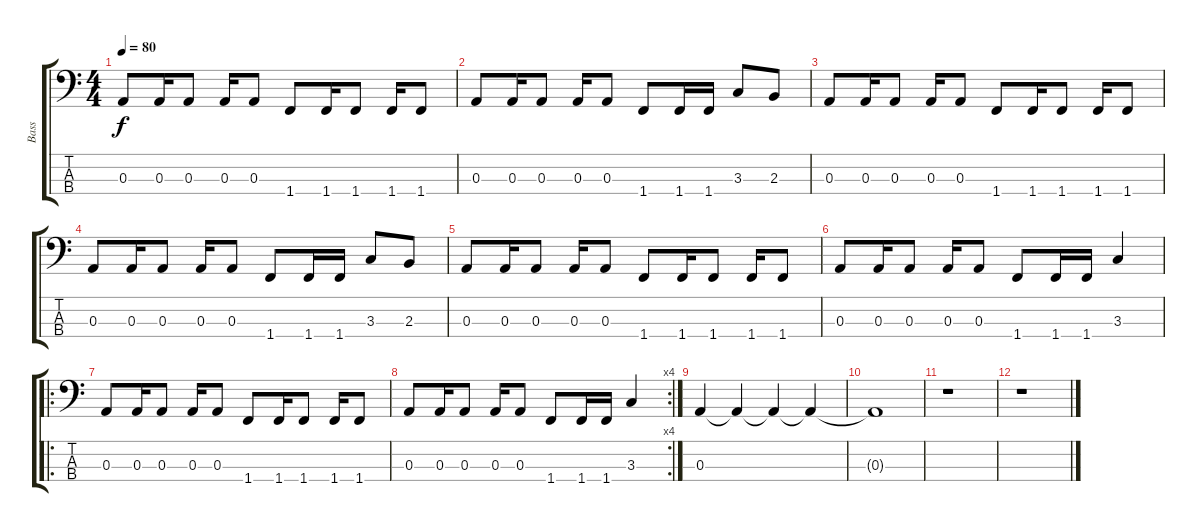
\track ("Bass" "Bass") {instrument electricbassfinger}
\staff {score tabs}
\tuning (G2 D2 A1 E1) {hide}
\ts (4 4)
\tempo 80
\clef f4
\ks c
0.3.8{dy f} 0.3.16 0.3.8 0.3.16 0.3.8 1.4.8 1.4.16 1.4.8 1.4.16 1.4.8 |
0.3.8 0.3.16 0.3.8 0.3.16 0.3.8 1.4.8 1.4.16 1.4.16 3.3.8 2.3.8 |
0.3.8 0.3.16 0.3.8 0.3.16 0.3.8 1.4.8 1.4.16 1.4.8 1.4.16 1.4.8 |
0.3.8 0.3.16 0.3.8 0.3.16 0.3.8 1.4.8 1.4.16 1.4.16 3.3.8 2.3.8 |
0.3.8 0.3.16 0.3.8 0.3.16 0.3.8 1.4.8 1.4.16 1.4.8 1.4.16 1.4.8 |
0.3.8 0.3.16 0.3.8 0.3.16 0.3.8 1.4.8 1.4.16 1.4.16 3.3.4 |
\ro
0.3.8 0.3.16 0.3.8 0.3.16 0.3.8 1.4.8 1.4.16 1.4.8 1.4.16 1.4.8 |
\rc 4
0.3.8 0.3.16 0.3.8 0.3.16 0.3.8 1.4.8 1.4.16 1.4.16 3.3.4 |
0.3.4{volume 1} 0.3{t}.4 0.3{t}.4 0.3{t}.4 |
0.3{t}.1 |
r.1 |
r.1
